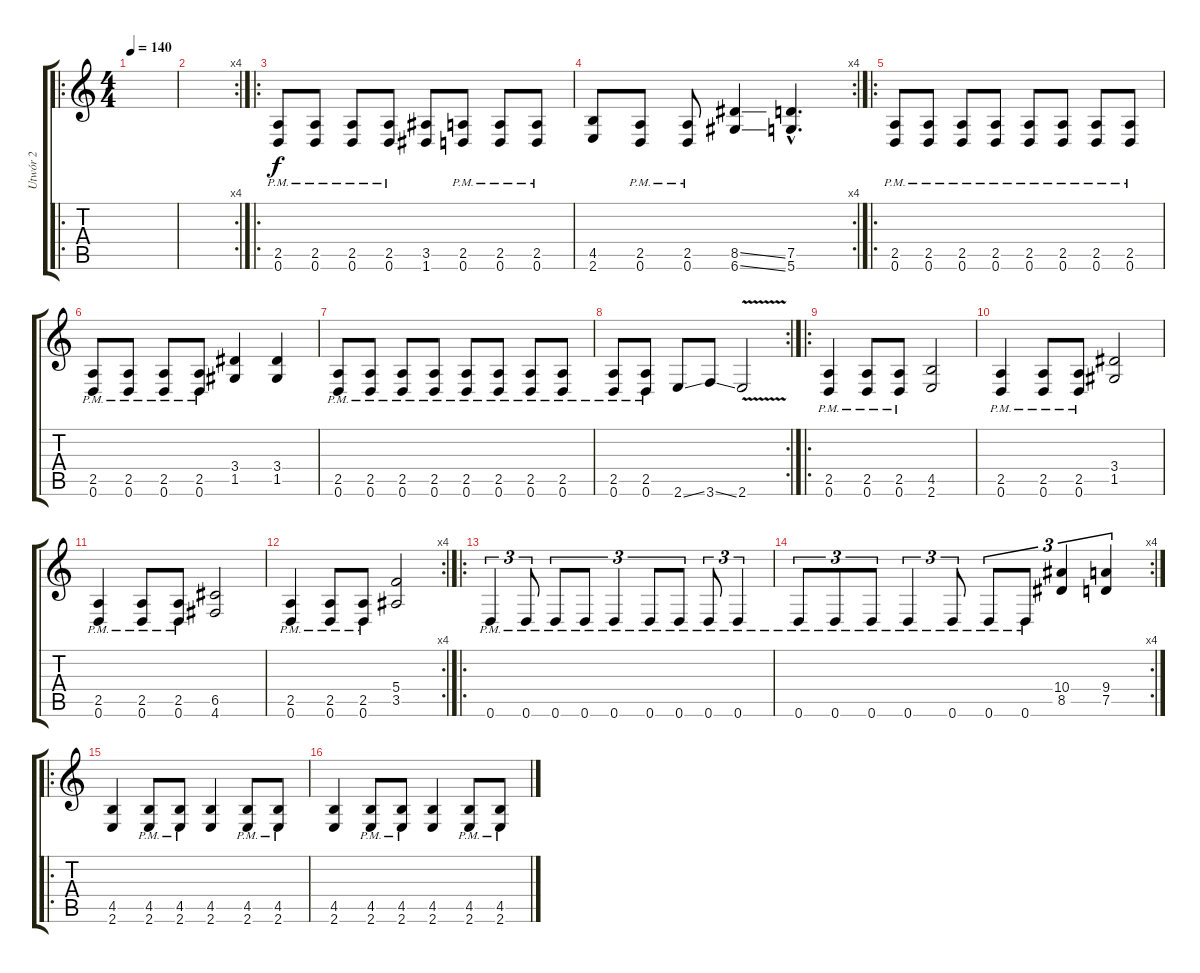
\track ("Utwór 2" "Utwór 2") {instrument distortionguitar}
\staff {score tabs}
\tuning (D4 A3 F3 C3 G2 D2) {hide}
\ro
\ts (4 4)
\tempo 140
\clef g2
\ks c
|
\rc 4
|
\ro
(2.5{pm} 0.6{pm}).8 (2.5{pm} 0.6{pm}).8 (2.5{pm} 0.6{pm}).8 (2.5{pm} 0.6{pm}).8 (3.5 1.6).8 (2.5{pm} 0.6{pm}).8 (2.5{pm} 0.6{pm}).8 (2.5{pm} 0.6{pm}).8 |
\rc 4
(4.5 2.6).8 (2.5{pm} 0.6{pm}).8 (2.5{pm} 0.6{pm}).8 (8.5{ss} 6.6{ss}).4 (7.5{hac} 5.6{hac}).4{d} |
\ro
(2.5{pm} 0.6{pm}).8 (2.5{pm} 0.6{pm}).8 (2.5{pm} 0.6{pm}).8 (2.5{pm} 0.6{pm}).8 (2.5{pm} 0.6{pm}).8 (2.5{pm} 0.6{pm}).8 (2.5{pm} 0.6{pm}).8 (2.5{pm} 0.6{pm}).8 |
(2.5{pm} 0.6{pm}).8 (2.5{pm} 0.6{pm}).8 (2.5{pm} 0.6{pm}).8 (2.5{pm} 0.6{pm}).8 (3.4 1.5).4 (3.4 1.5).4 |
(2.5{pm} 0.6{pm}).8 (2.5{pm} 0.6{pm}).8 (2.5{pm} 0.6{pm}).8 (2.5{pm} 0.6{pm}).8 (2.5{pm} 0.6{pm}).8 (2.5{pm} 0.6{pm}).8 (2.5{pm} 0.6{pm}).8 (2.5{pm} 0.6{pm}).8 |
\rc 2
(2.5{pm} 0.6{pm}).8 (2.5{pm} 0.6{pm}).8 2.6{ss}.8 3.6{ss}.8 2.6{v}.2 |
\ro
(2.5{pm} 0.6{pm}).4 (2.5{pm} 0.6{pm}).8 (2.5{pm} 0.6{pm}).8 (4.5 2.6).2 |
(2.5{pm} 0.6{pm}).4 (2.5{pm} 0.6{pm}).8 (2.5{pm} 0.6{pm}).8 (3.4 1.5).2 |
(2.5{pm} 0.6{pm}).4 (2.5{pm} 0.6{pm}).8 (2.5{pm} 0.6{pm}).8 (6.5 4.6).2 |
\rc 4
(2.5{pm} 0.6{pm}).4 (2.5{pm} 0.6{pm}).8 (2.5{pm} 0.6{pm}).8 (5.4 3.5).2 |
\ro
0.6{pm}.4{tu (3 2)} 0.6{pm}.8{tu (3 2)} 0.6{pm}.8{tu (3 2)} 0.6{pm}.8{tu (3 2)} 0.6{pm}.4{tu (3 2)} 0.6{pm}.8{tu (3 2)} 0.6{pm}.8{tu (3 2)} 0.6{pm}.8{tu (3 2)} 0.6{pm}.4{tu (3 2)} |
\rc 4
0.6{pm}.8{tu (3 2)} 0.6{pm}.8{tu (3 2)} 0.6{pm}.8{tu (3 2)} 0.6{pm}.4{tu (3 2)} 0.6{pm}.8{tu (3 2)} 0.6{pm}.8{tu (3 2)} 0.6{pm}.8{tu (3 2)} (10.4 8.5).4{tu (3 2)} (9.4 7.5).4{tu (3 2)} |
\ro
(4.5 2.6).4 (4.5{pm} 2.6{pm}).8 (4.5{pm} 2.6{pm}).8 (4.5 2.6).4 (4.5{pm} 2.6{pm}).8 (4.5{pm} 2.6{pm}).8 |
(4.5 2.6).4 (4.5{pm} 2.6{pm}).8 (4.5{pm} 2.6{pm}).8 (4.5 2.6).4 (4.5{pm} 2.6{pm}).8 (4.5{pm} 2.6{pm}).8
